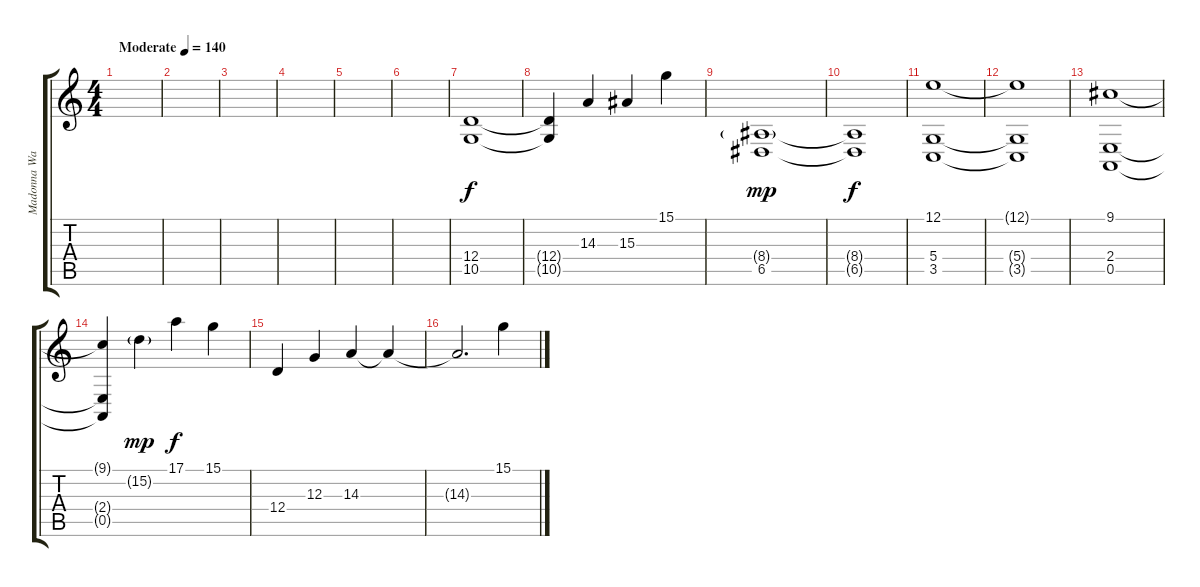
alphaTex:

\track ("Madonna Wayne Gacy" "Madonna Wa") {instrument electricpiano1}
\staff {score tabs}
\tuning (E4 B3 G3 D3 A2 E2) {hide}
\ts (4 4)
\tempo (140 "Moderate")
\clef g2
\ks c
|
|
|
|
|
|
(12.4 10.5).1 |
(12.4{t} 10.5{t}).4 14.3.4 15.3.4 15.1.4 |
(8.4{g} 6.5).1{dy mp} |
(8.4{t} 6.5{t}).1{dy f} |
(12.1 5.4 3.5).1 |
(12.1{t} 5.4{t} 3.5{t}).1 |
(9.1 2.4 0.5).1 |
(9.1{t} 2.4{t} 0.5{t}).4 15.2{g}.4{dy mp} 17.1.4{dy f} 15.1.4 |
12.4.4 12.3.4 14.3.4 14.3{t}.4 |
14.3{t}.2{d} 15.1.4
